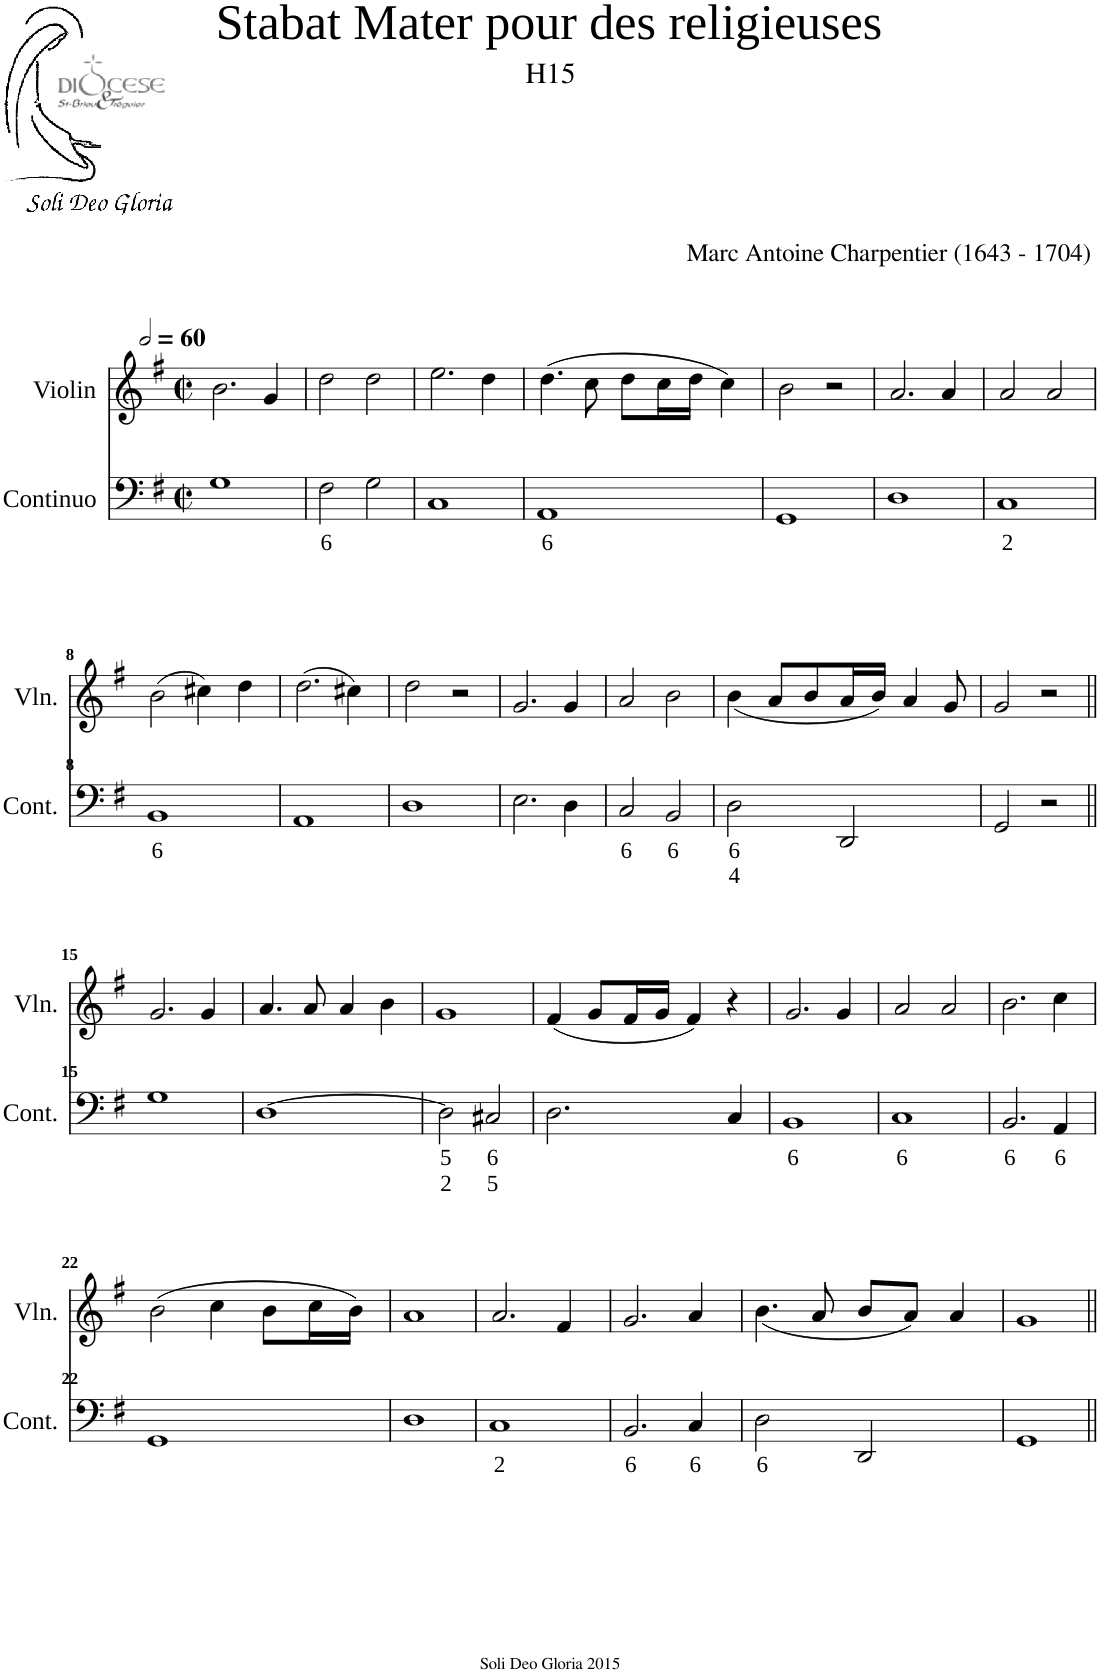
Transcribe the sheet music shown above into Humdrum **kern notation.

**kern	**text	**text	**kern
*part2	*part2	*part2	*part1
*staff2	*staff2	*staff2	*staff1
*I"Continuo	*	*	*I"Violin
*I'Cont.	*	*	*I'Vln.
*clefF4	*	*	*clefG2
*k[f#]	*	*	*k[f#]
*M2/2	*	*	*M2/2
*met(c|)	*	*	*met(c|)
*MM120	*	*	*MM120
=1	=1	=1	=1
1G	.	.	2.b\
.	.	.	4g/
=2	=2	=2	=2
!	!LO:LY:b	!	!
2F#\	6	.	2dd\
2G\	.	.	2dd\
=3	=3	=3	=3
1C	.	.	2.ee\
.	.	.	4dd\
=4	=4	=4	=4
!	!LO:LY:b	!	!
1AA	6	.	(4.dd\
.	.	.	8cc\
.	.	.	8dd\L
.	.	.	16cc\L
.	.	.	16dd\JJ
.	.	.	4cc\)
=5	=5	=5	=5
1GG	.	.	2b\
.	.	.	2r
=6	=6	=6	=6
1D	.	.	2.a/
.	.	.	4a/
=7	=7	=7	=7
!	!LO:LY:b	!	!
1C	2	.	2a/
.	.	.	2a/
!!LO:LB:g=z
=8	=8	=8	=8
!	!LO:LY:b	!	!
1BB	6	.	(2b\
.	.	.	4cc#X\)
.	.	.	4dd\
=9	=9	=9	=9
1AA	.	.	(2.dd\
.	.	.	4cc#X\)
=10	=10	=10	=10
1D	.	.	2dd\
.	.	.	2r
=11	=11	=11	=11
2.E\	.	.	2.g/
4D\	.	.	4g/
=12	=12	=12	=12
!	!LO:LY:b	!	!
2C/	6	.	2a/
!	!LO:LY:b	!	!
2BB/	6	.	2b\
=13	=13	=13	=13
!	!LO:LY:b	!LO:LY:b	!
2D\	6	4	(<4b\
.	.	.	8a/L
.	.	.	8b/
2DD/	.	.	16a/L
.	.	.	16b/JJ)
.	.	.	4a/
.	.	.	8g/
=14	=14	=14	=14
2GG/	.	.	2g/
2r	.	.	2r
!!LO:LB:g=z
=15||	=15||	=15||	=15||
1G	.	.	2.g/
.	.	.	4g/
=16	=16	=16	=16
[1D	.	.	4.a/
.	.	.	8a/
.	.	.	4a/
.	.	.	4b\
=17	=17	=17	=17
!	!LO:LY:b	!LO:LY:b	!
2D\]	5	2	1g
!	!LO:LY:b	!LO:LY:b	!
2C#X/	6	5	.
=18	=18	=18	=18
2.D\	.	.	(4f#/
.	.	.	8g/L
.	.	.	16f#/L
.	.	.	16g/JJ
.	.	.	4f#/)
4C/	.	.	4r
=19	=19	=19	=19
!	!LO:LY:b	!	!
1BB	6	.	2.g/
.	.	.	4g/
=20	=20	=20	=20
!	!LO:LY:b	!	!
1C	6	.	2a/
.	.	.	2a/
=21	=21	=21	=21
!	!LO:LY:b	!	!
2.BB/	6	.	2.b\
!	!LO:LY:b	!	!
4AA/	6	.	4cc\
!!LO:LB:g=z
=22	=22	=22	=22
1GG	.	.	(2b\
.	.	.	4cc\
.	.	.	8b\L
.	.	.	16cc\L
.	.	.	16b\JJ)
=23	=23	=23	=23
1D	.	.	1a
=24	=24	=24	=24
!	!LO:LY:b	!	!
1C	2	.	2.a/
.	.	.	4f#/
=25	=25	=25	=25
!	!LO:LY:b	!	!
2.BB/	6	.	2.g/
!	!LO:LY:b	!	!
4C/	6	.	4a/
=26	=26	=26	=26
!	!LO:LY:b	!	!
2D\	6	.	(<4.b\
.	.	.	8a/
2DD/	.	.	8b/L
.	.	.	8a/J)
.	.	.	4a/
=27	=27	=27	=27
1GG	.	.	1g
=||	=||	=||	=||
*-	*-	*-	*-
